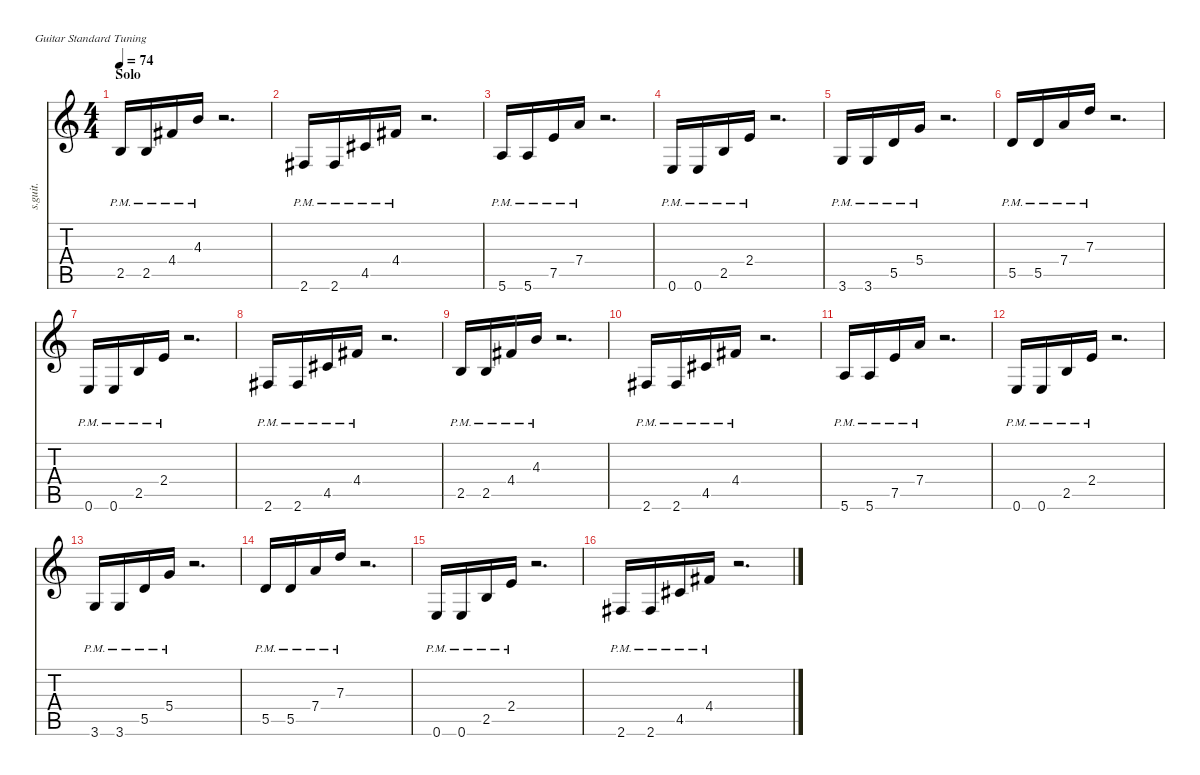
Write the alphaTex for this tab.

\defaultSystemsLayout 4
\hideDynamics
\bracketExtendMode nobrackets
\track ("Joe Walsh - Rhythm Guitar" "s.guit.") {instrument overdrivenguitar}
\staff {score tabs}
\tuning (E4 B3 G3 D3 A2 E2)
\ts (4 4)
\section ("" "Solo")
\tempo 74
\clef g2
\ks c
2.5{pm}.16{lyrics (0 "") lyrics (1 "") lyrics (2 "") lyrics (3 "") lyrics (4 "") dy f} 2.5{pm}.16{lyrics (0 "") lyrics (1 "") lyrics (2 "") lyrics (3 "") lyrics (4 "")} 4.4{pm acc #}.16{lyrics (0 "") lyrics (1 "") lyrics (2 "") lyrics (3 "") lyrics (4 "")} 4.3{pm}.16{lyrics (0 "") lyrics (1 "") lyrics (2 "") lyrics (3 "") lyrics (4 "")} r.2{d} |
2.6{pm acc #}.16{lyrics (0 "") lyrics (1 "") lyrics (2 "") lyrics (3 "") lyrics (4 "")} 2.6{pm acc #}.16{lyrics (0 "") lyrics (1 "") lyrics (2 "") lyrics (3 "") lyrics (4 "")} 4.5{pm acc #}.16{lyrics (0 "") lyrics (1 "") lyrics (2 "") lyrics (3 "") lyrics (4 "")} 4.4{pm acc #}.16{lyrics (0 "") lyrics (1 "") lyrics (2 "") lyrics (3 "") lyrics (4 "")} r.2{d} |
5.6{pm}.16{lyrics (0 "") lyrics (1 "") lyrics (2 "") lyrics (3 "") lyrics (4 "")} 5.6{pm}.16{lyrics (0 "") lyrics (1 "") lyrics (2 "") lyrics (3 "") lyrics (4 "")} 7.5{pm}.16{lyrics (0 "") lyrics (1 "") lyrics (2 "") lyrics (3 "") lyrics (4 "")} 7.4{pm}.16{lyrics (0 "") lyrics (1 "") lyrics (2 "") lyrics (3 "") lyrics (4 "")} r.2{d} |
0.6{pm}.16{lyrics (0 "") lyrics (1 "") lyrics (2 "") lyrics (3 "") lyrics (4 "")} 0.6{pm}.16{lyrics (0 "") lyrics (1 "") lyrics (2 "") lyrics (3 "") lyrics (4 "")} 2.5{pm}.16{lyrics (0 "") lyrics (1 "") lyrics (2 "") lyrics (3 "") lyrics (4 "")} 2.4{pm}.16{lyrics (0 "") lyrics (1 "") lyrics (2 "") lyrics (3 "") lyrics (4 "")} r.2{d} |
3.6{pm}.16{lyrics (0 "") lyrics (1 "") lyrics (2 "") lyrics (3 "") lyrics (4 "")} 3.6{pm}.16{lyrics (0 "") lyrics (1 "") lyrics (2 "") lyrics (3 "") lyrics (4 "")} 5.5{pm}.16{lyrics (0 "") lyrics (1 "") lyrics (2 "") lyrics (3 "") lyrics (4 "")} 5.4{pm}.16{lyrics (0 "") lyrics (1 "") lyrics (2 "") lyrics (3 "") lyrics (4 "")} r.2{d} |
5.5{pm}.16{lyrics (0 "") lyrics (1 "") lyrics (2 "") lyrics (3 "") lyrics (4 "")} 5.5{pm}.16{lyrics (0 "") lyrics (1 "") lyrics (2 "") lyrics (3 "") lyrics (4 "")} 7.4{pm}.16{lyrics (0 "") lyrics (1 "") lyrics (2 "") lyrics (3 "") lyrics (4 "")} 7.3{pm}.16{lyrics (0 "") lyrics (1 "") lyrics (2 "") lyrics (3 "") lyrics (4 "")} r.2{d} |
0.6{pm}.16{lyrics (0 "") lyrics (1 "") lyrics (2 "") lyrics (3 "") lyrics (4 "")} 0.6{pm}.16{lyrics (0 "") lyrics (1 "") lyrics (2 "") lyrics (3 "") lyrics (4 "")} 2.5{pm}.16{lyrics (0 "") lyrics (1 "") lyrics (2 "") lyrics (3 "") lyrics (4 "")} 2.4{pm}.16{lyrics (0 "") lyrics (1 "") lyrics (2 "") lyrics (3 "") lyrics (4 "")} r.2{d} |
2.6{pm acc #}.16{lyrics (0 "") lyrics (1 "") lyrics (2 "") lyrics (3 "") lyrics (4 "")} 2.6{pm acc #}.16{lyrics (0 "") lyrics (1 "") lyrics (2 "") lyrics (3 "") lyrics (4 "")} 4.5{pm acc #}.16{lyrics (0 "") lyrics (1 "") lyrics (2 "") lyrics (3 "") lyrics (4 "")} 4.4{pm acc #}.16{lyrics (0 "") lyrics (1 "") lyrics (2 "") lyrics (3 "") lyrics (4 "")} r.2{d} |
2.5{pm}.16{lyrics (0 "") lyrics (1 "") lyrics (2 "") lyrics (3 "") lyrics (4 "")} 2.5{pm}.16{lyrics (0 "") lyrics (1 "") lyrics (2 "") lyrics (3 "") lyrics (4 "")} 4.4{pm acc #}.16{lyrics (0 "") lyrics (1 "") lyrics (2 "") lyrics (3 "") lyrics (4 "")} 4.3{pm}.16{lyrics (0 "") lyrics (1 "") lyrics (2 "") lyrics (3 "") lyrics (4 "")} r.2{d} |
2.6{pm acc #}.16{lyrics (0 "") lyrics (1 "") lyrics (2 "") lyrics (3 "") lyrics (4 "")} 2.6{pm acc #}.16{lyrics (0 "") lyrics (1 "") lyrics (2 "") lyrics (3 "") lyrics (4 "")} 4.5{pm acc #}.16{lyrics (0 "") lyrics (1 "") lyrics (2 "") lyrics (3 "") lyrics (4 "")} 4.4{pm acc #}.16{lyrics (0 "") lyrics (1 "") lyrics (2 "") lyrics (3 "") lyrics (4 "")} r.2{d} |
5.6{pm}.16{lyrics (0 "") lyrics (1 "") lyrics (2 "") lyrics (3 "") lyrics (4 "")} 5.6{pm}.16{lyrics (0 "") lyrics (1 "") lyrics (2 "") lyrics (3 "") lyrics (4 "")} 7.5{pm}.16{lyrics (0 "") lyrics (1 "") lyrics (2 "") lyrics (3 "") lyrics (4 "")} 7.4{pm}.16{lyrics (0 "") lyrics (1 "") lyrics (2 "") lyrics (3 "") lyrics (4 "")} r.2{d} |
0.6{pm}.16{lyrics (0 "") lyrics (1 "") lyrics (2 "") lyrics (3 "") lyrics (4 "")} 0.6{pm}.16{lyrics (0 "") lyrics (1 "") lyrics (2 "") lyrics (3 "") lyrics (4 "")} 2.5{pm}.16{lyrics (0 "") lyrics (1 "") lyrics (2 "") lyrics (3 "") lyrics (4 "")} 2.4{pm}.16{lyrics (0 "") lyrics (1 "") lyrics (2 "") lyrics (3 "") lyrics (4 "")} r.2{d} |
3.6{pm}.16{lyrics (0 "") lyrics (1 "") lyrics (2 "") lyrics (3 "") lyrics (4 "")} 3.6{pm}.16{lyrics (0 "") lyrics (1 "") lyrics (2 "") lyrics (3 "") lyrics (4 "")} 5.5{pm}.16{lyrics (0 "") lyrics (1 "") lyrics (2 "") lyrics (3 "") lyrics (4 "")} 5.4{pm}.16{lyrics (0 "") lyrics (1 "") lyrics (2 "") lyrics (3 "") lyrics (4 "")} r.2{d} |
5.5{pm}.16{lyrics (0 "") lyrics (1 "") lyrics (2 "") lyrics (3 "") lyrics (4 "")} 5.5{pm}.16{lyrics (0 "") lyrics (1 "") lyrics (2 "") lyrics (3 "") lyrics (4 "")} 7.4{pm}.16{lyrics (0 "") lyrics (1 "") lyrics (2 "") lyrics (3 "") lyrics (4 "")} 7.3{pm}.16{lyrics (0 "") lyrics (1 "") lyrics (2 "") lyrics (3 "") lyrics (4 "")} r.2{d} |
0.6{pm}.16{lyrics (0 "") lyrics (1 "") lyrics (2 "") lyrics (3 "") lyrics (4 "")} 0.6{pm}.16{lyrics (0 "") lyrics (1 "") lyrics (2 "") lyrics (3 "") lyrics (4 "")} 2.5{pm}.16{lyrics (0 "") lyrics (1 "") lyrics (2 "") lyrics (3 "") lyrics (4 "")} 2.4{pm}.16{lyrics (0 "") lyrics (1 "") lyrics (2 "") lyrics (3 "") lyrics (4 "")} r.2{d} |
2.6{pm acc #}.16{lyrics (0 "") lyrics (1 "") lyrics (2 "") lyrics (3 "") lyrics (4 "")} 2.6{pm acc #}.16{lyrics (0 "") lyrics (1 "") lyrics (2 "") lyrics (3 "") lyrics (4 "")} 4.5{pm acc #}.16{lyrics (0 "") lyrics (1 "") lyrics (2 "") lyrics (3 "") lyrics (4 "")} 4.4{pm acc #}.16{lyrics (0 "") lyrics (1 "") lyrics (2 "") lyrics (3 "") lyrics (4 "")} r.2{d}
